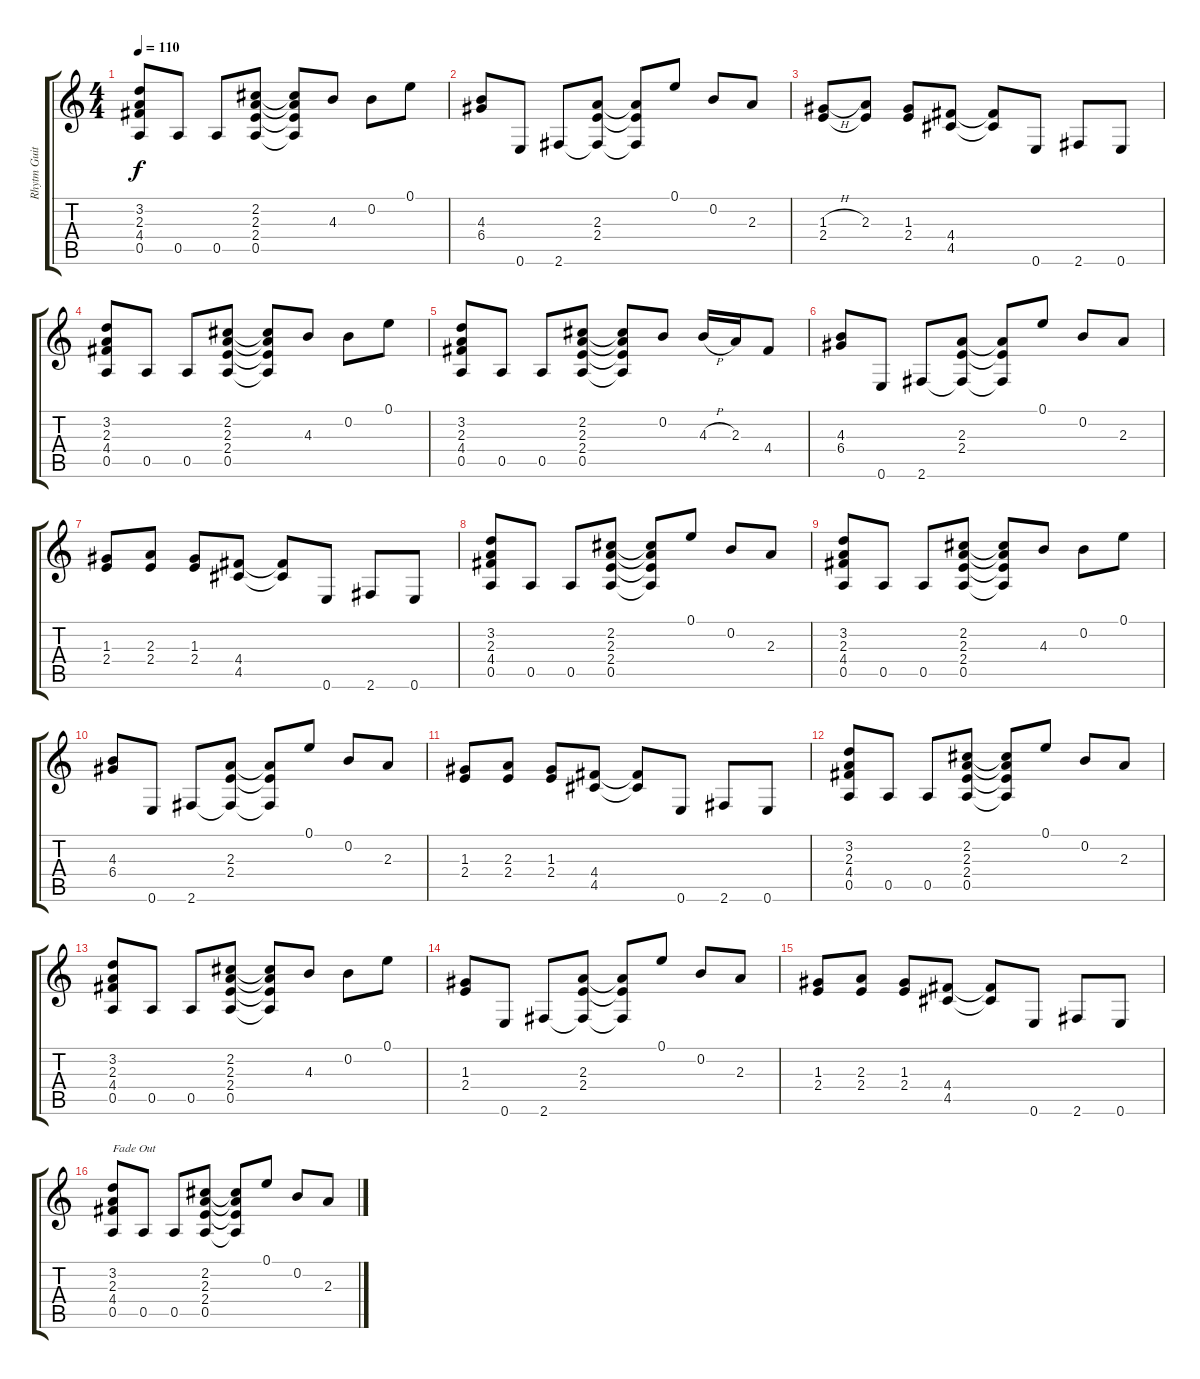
\track ("Rhytm Guitar" "Rhytm Guit") {instrument distortionguitar}
\staff {score tabs}
\tuning (E4 B3 G3 D3 A2 E2) {hide}
\ts (4 4)
\tempo 110
\clef g2
\ks c
(3.2 2.3 4.4 0.5).8{dy f} 0.5.8 0.5.8 (2.2 2.3 2.4 0.5).8 (2.2{t} 2.3{t} 2.4{t} 0.5{t}).8 4.3.8 0.2.8 0.1.8 |
(4.3 6.4).8 0.6.8 2.6.8 (2.3 2.4 2.6{t}).8 (2.3{t} 2.4{t} 2.6{t}).8 0.1.8 0.2.8 2.3.8 |
(1.3{h} 2.4).8 (2.3 2.4{t}).8 (1.3 2.4).8 (4.4 4.5).8 (4.4{t} 4.5{t}).8 0.6.8 2.6.8 0.6.8 |
(3.2 2.3 4.4 0.5).8 0.5.8 0.5.8 (2.2 2.3 2.4 0.5).8 (2.2{t} 2.3{t} 2.4{t} 0.5{t}).8 4.3.8 0.2.8 0.1.8 |
(3.2 2.3 4.4 0.5).8 0.5.8 0.5.8 (2.2 2.3 2.4 0.5).8 (2.2{t} 2.3{t} 2.4{t} 0.5{t}).8 0.2.8 4.3{h}.16 2.3.16 4.4.8 |
(4.3 6.4).8 0.6.8 2.6.8 (2.3 2.4 2.6{t}).8 (2.3{t} 2.4{t} 2.6{t}).8 0.1.8 0.2.8 2.3.8 |
(1.3 2.4).8 (2.3 2.4).8 (1.3 2.4).8 (4.4 4.5).8 (4.4{t} 4.5{t}).8 0.6.8 2.6.8 0.6.8 |
(3.2 2.3 4.4 0.5).8 0.5.8 0.5.8 (2.2 2.3 2.4 0.5).8 (2.2{t} 2.3{t} 2.4{t} 0.5{t}).8 0.1.8 0.2.8 2.3.8 |
(3.2 2.3 4.4 0.5).8 0.5.8 0.5.8 (2.2 2.3 2.4 0.5).8 (2.2{t} 2.3{t} 2.4{t} 0.5{t}).8 4.3.8 0.2.8 0.1.8 |
(4.3 6.4).8 0.6.8 2.6.8 (2.3 2.4 2.6{t}).8 (2.3{t} 2.4{t} 2.6{t}).8 0.1.8 0.2.8 2.3.8 |
(1.3 2.4).8 (2.3 2.4).8 (1.3 2.4).8 (4.4 4.5).8 (4.4{t} 4.5{t}).8 0.6.8 2.6.8 0.6.8 |
(3.2 2.3 4.4 0.5).8 0.5.8 0.5.8 (2.2 2.3 2.4 0.5).8 (2.2{t} 2.3{t} 2.4{t} 0.5{t}).8 0.1.8 0.2.8 2.3.8 |
(3.2 2.3 4.4 0.5).8 0.5.8 0.5.8 (2.2 2.3 2.4 0.5).8 (2.2{t} 2.3{t} 2.4{t} 0.5{t}).8 4.3.8 0.2.8 0.1.8 |
(1.3 2.4).8 0.6.8 2.6.8 (2.3 2.4 2.6{t}).8 (2.3{t} 2.4{t} 2.6{t}).8 0.1.8 0.2.8 2.3.8 |
(1.3 2.4).8 (2.3 2.4).8 (1.3 2.4).8 (4.4 4.5).8 (4.4{t} 4.5{t}).8 0.6.8 2.6.8 0.6.8 |
(3.2 2.3 4.4 0.5).8{txt "Fade Out" volume 0} 0.5.8 0.5.8 (2.2 2.3 2.4 0.5).8 (2.2{t} 2.3{t} 2.4{t} 0.5{t}).8 0.1.8 0.2.8 2.3.8
